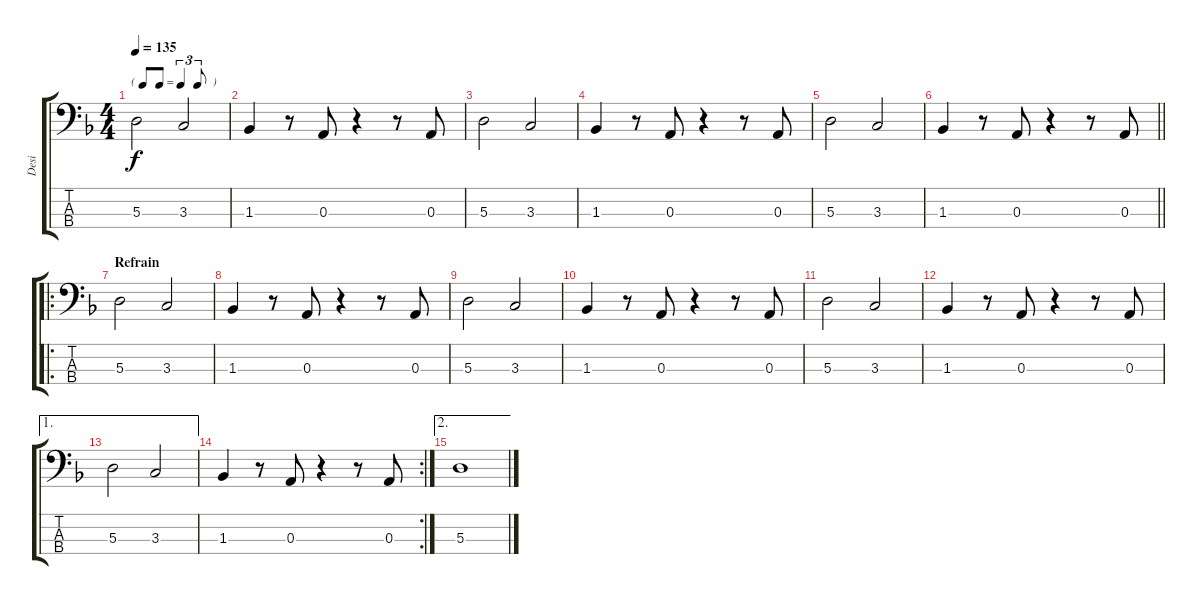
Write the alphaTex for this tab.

\track ("Desi" "Desi") {instrument electricbassfinger}
\staff {score tabs}
\tuning (G2 D2 A1 E1) {hide}
\ts (4 4)
\tf triplet8th
\tempo 135
\clef f4
\ks f
5.3.2{dy f} 3.3.2 |
1.3.4 r.8 0.3.8 r.4 r.8 0.3.8 |
5.3.2 3.3.2 |
1.3.4 r.8 0.3.8 r.4 r.8 0.3.8 |
5.3.2 3.3.2 |
\barLineRight lightlight
1.3.4 r.8 0.3.8 r.4 r.8 0.3.8 |
\ro
\section ("" "Refrain")
5.3.2{volume 16} 3.3.2 |
1.3.4 r.8 0.3.8 r.4 r.8 0.3.8 |
5.3.2 3.3.2 |
1.3.4 r.8 0.3.8 r.4 r.8 0.3.8 |
5.3.2 3.3.2 |
1.3.4 r.8 0.3.8 r.4 r.8 0.3.8 |
\ae 1
5.3.2 3.3.2 |
\rc 2
1.3.4 r.8 0.3.8 r.4 r.8 0.3.8 |
\ae 2
5.3.1
